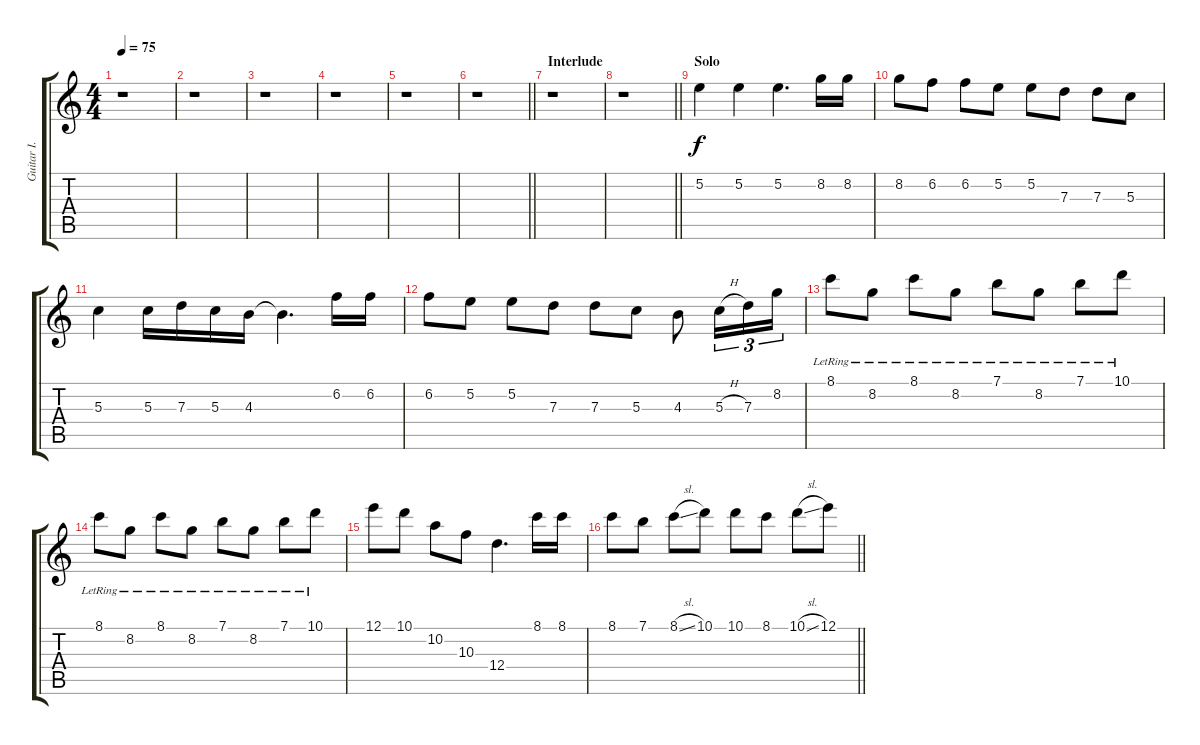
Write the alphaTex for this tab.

\track ("Guitar I." "Guitar I.") {instrument acousticguitarsteel}
\staff {score tabs}
\tuning (E4 B3 G3 D3 A2 E2) {hide}
\ts (4 4)
\tempo 75
\clef g2
\ks c
r.1{dy f} |
r.1 |
r.1 |
r.1 |
r.1 |
\barLineRight lightlight
r.1 |
\section ("" "Interlude")
r.1 |
\barLineRight lightlight
r.1 |
\section ("" "Solo")
5.2.4 5.2.4 5.2.4{d} 8.2.16 8.2.16 |
8.2.8 6.2.8 6.2.8 5.2.8 5.2.8 7.3.8 7.3.8 5.3.8 |
5.3.4 5.3.16 7.3.16 5.3.16 4.3.16 4.3{t}.4{d} 6.2.16 6.2.16 |
6.2.8 5.2.8 5.2.8 7.3.8 7.3.8 5.3.8 4.3.8 5.3{h}.16{tu (3 2)} 7.3.16{tu (3 2)} 8.2.16{tu (3 2)} |
8.1{lr}.8 8.2{lr}.8 8.1{lr}.8 8.2{lr}.8 7.1{lr}.8 8.2{lr}.8 7.1{lr}.8 10.1{lr}.8 |
8.1{lr}.8 8.2{lr}.8 8.1{lr}.8 8.2{lr}.8 7.1{lr}.8 8.2{lr}.8 7.1{lr}.8 10.1{lr}.8 |
12.1.8 10.1.8 10.2.8 10.3.8 12.4.4{d} 8.1.16 8.1.16 |
\barLineRight lightlight
8.1.8 7.1.8 8.1{sl}.8 10.1.8 10.1.8 8.1.8 10.1{sl}.8 12.1.8
